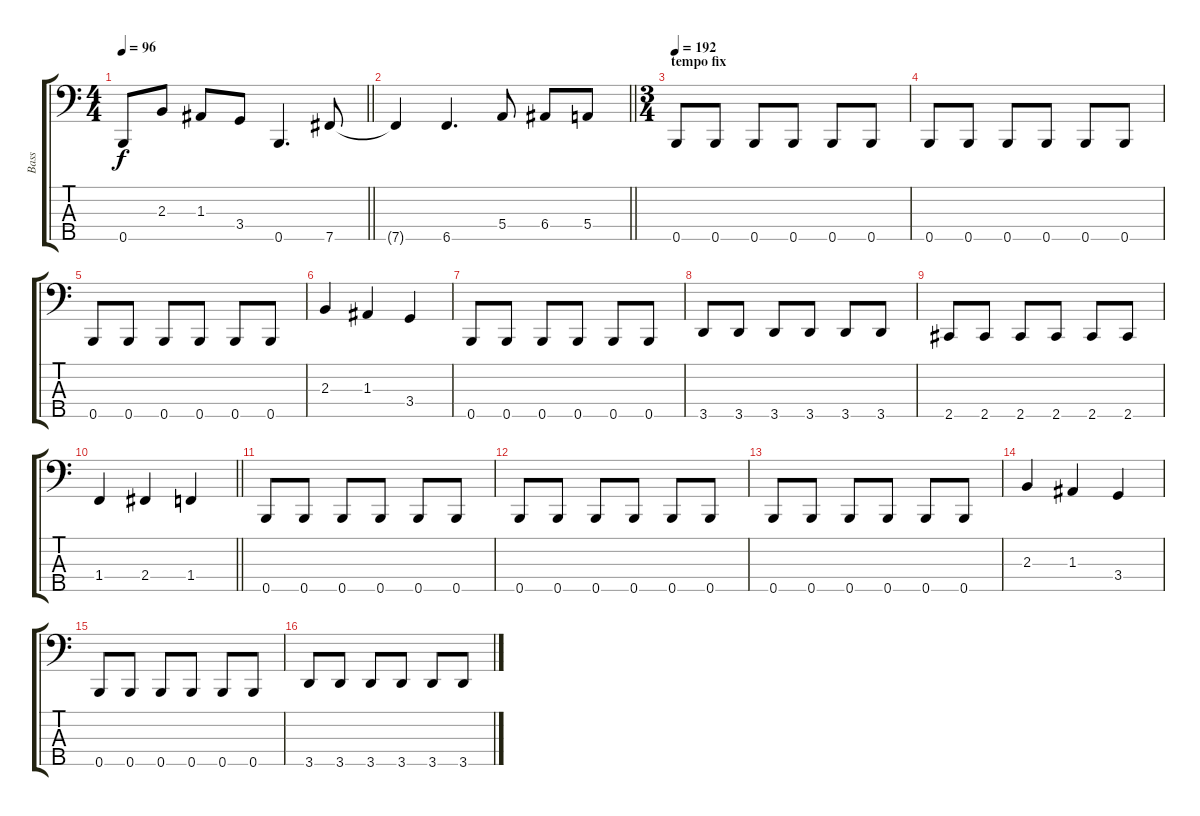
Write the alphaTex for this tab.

\track ("Bass" "Bass") {instrument electricbassfinger}
\staff {score tabs}
\tuning (G2 D2 A1 E1 B0) {hide}
\ts (4 4)
\tempo 96
\clef f4
\barLineRight lightlight
\ks c
0.5{t}.8{dy f} 2.3.8 1.3.8 3.4.8 0.5.4{d} 7.5.8 |
\barLineRight lightlight
7.5{t}.4 6.5.4{d} 5.4.8 6.4.8 5.4.8 |
\ts (3 4)
\section ("" "tempo fix")
\tempo 192
0.5.8 0.5.8 0.5.8 0.5.8 0.5.8 0.5.8 |
0.5.8 0.5.8 0.5.8 0.5.8 0.5.8 0.5.8 |
0.5.8 0.5.8 0.5.8 0.5.8 0.5.8 0.5.8 |
2.3.4 1.3.4 3.4.4 |
0.5.8 0.5.8 0.5.8 0.5.8 0.5.8 0.5.8 |
3.5.8 3.5.8 3.5.8 3.5.8 3.5.8 3.5.8 |
2.5.8 2.5.8 2.5.8 2.5.8 2.5.8 2.5.8 |
\barLineRight lightlight
1.4.4 2.4.4 1.4.4 |
0.5.8 0.5.8 0.5.8 0.5.8 0.5.8 0.5.8 |
0.5.8 0.5.8 0.5.8 0.5.8 0.5.8 0.5.8 |
0.5.8 0.5.8 0.5.8 0.5.8 0.5.8 0.5.8 |
2.3.4 1.3.4 3.4.4 |
0.5.8 0.5.8 0.5.8 0.5.8 0.5.8 0.5.8 |
3.5.8 3.5.8 3.5.8 3.5.8 3.5.8 3.5.8
